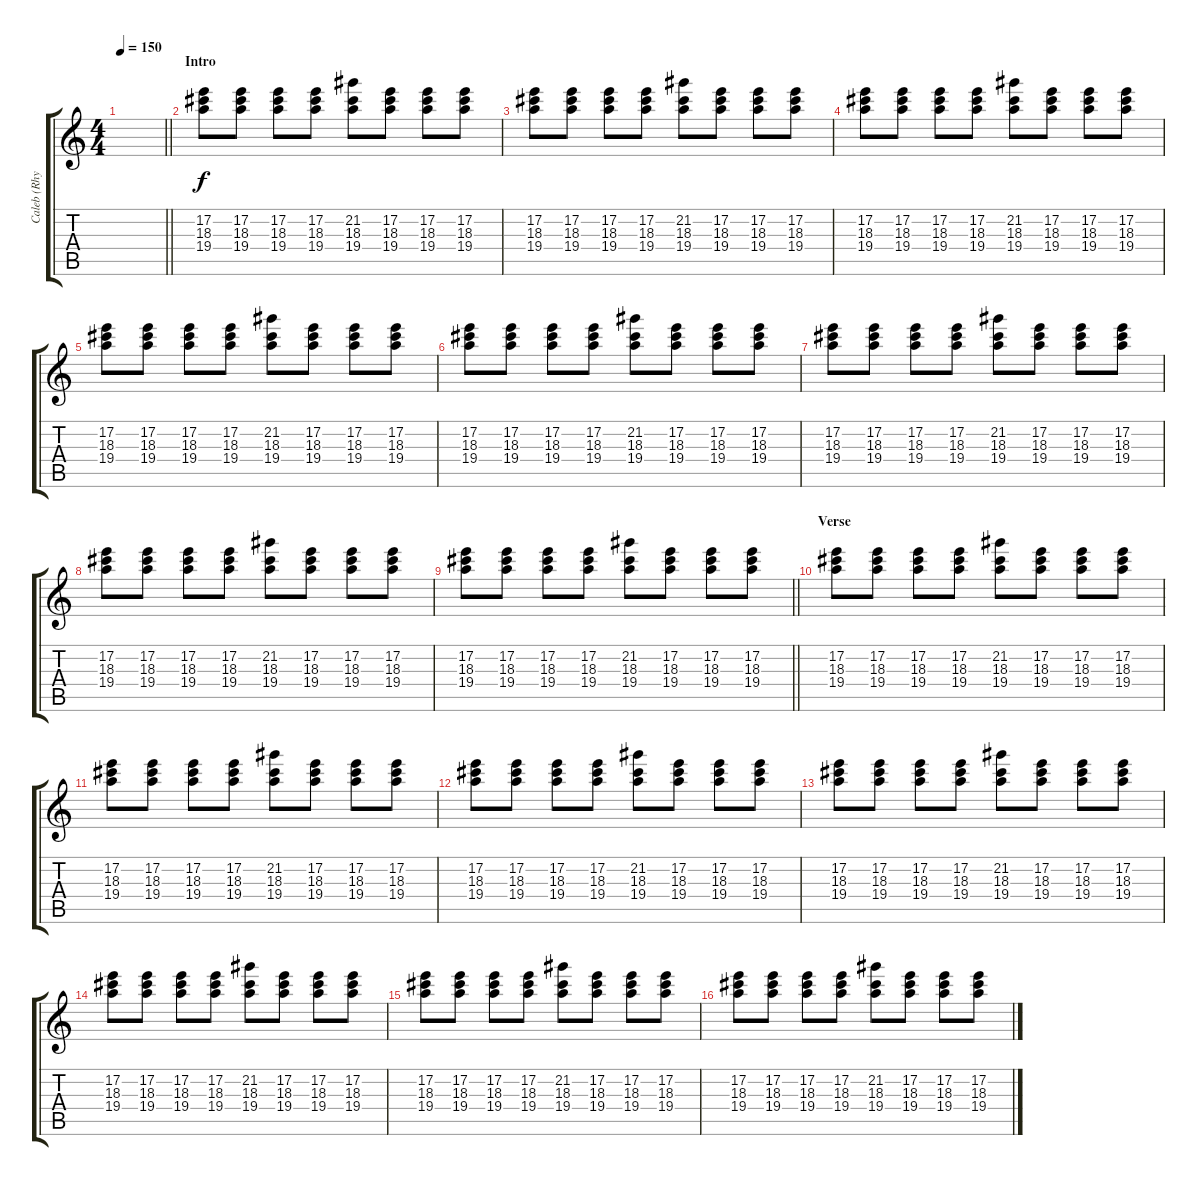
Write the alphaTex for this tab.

\track ("Caleb (Rhythm Guitar)" "Caleb (Rhy") {instrument overdrivenguitar}
\staff {score tabs}
\tuning (E4 B3 G3 D3 A2 E2) {hide}
\ts (4 4)
\tempo 150
\clef g2
\barLineRight lightlight
\ks c
|
\section ("" "Intro")
(17.2 18.3 19.4).8 (17.2 18.3 19.4).8 (17.2 18.3 19.4).8 (17.2 18.3 19.4).8 (21.2 18.3 19.4).8 (17.2 18.3 19.4).8 (17.2 18.3 19.4).8 (17.2 18.3 19.4).8 |
(17.2 18.3 19.4).8 (17.2 18.3 19.4).8 (17.2 18.3 19.4).8 (17.2 18.3 19.4).8 (21.2 18.3 19.4).8 (17.2 18.3 19.4).8 (17.2 18.3 19.4).8 (17.2 18.3 19.4).8 |
(17.2 18.3 19.4).8 (17.2 18.3 19.4).8 (17.2 18.3 19.4).8 (17.2 18.3 19.4).8 (21.2 18.3 19.4).8 (17.2 18.3 19.4).8 (17.2 18.3 19.4).8 (17.2 18.3 19.4).8 |
(17.2 18.3 19.4).8 (17.2 18.3 19.4).8 (17.2 18.3 19.4).8 (17.2 18.3 19.4).8 (21.2 18.3 19.4).8 (17.2 18.3 19.4).8 (17.2 18.3 19.4).8 (17.2 18.3 19.4).8 |
(17.2 18.3 19.4).8 (17.2 18.3 19.4).8 (17.2 18.3 19.4).8 (17.2 18.3 19.4).8 (21.2 18.3 19.4).8 (17.2 18.3 19.4).8 (17.2 18.3 19.4).8 (17.2 18.3 19.4).8 |
(17.2 18.3 19.4).8 (17.2 18.3 19.4).8 (17.2 18.3 19.4).8 (17.2 18.3 19.4).8 (21.2 18.3 19.4).8 (17.2 18.3 19.4).8 (17.2 18.3 19.4).8 (17.2 18.3 19.4).8 |
(17.2 18.3 19.4).8 (17.2 18.3 19.4).8 (17.2 18.3 19.4).8 (17.2 18.3 19.4).8 (21.2 18.3 19.4).8 (17.2 18.3 19.4).8 (17.2 18.3 19.4).8 (17.2 18.3 19.4).8 |
\barLineRight lightlight
(17.2 18.3 19.4).8 (17.2 18.3 19.4).8 (17.2 18.3 19.4).8 (17.2 18.3 19.4).8 (21.2 18.3 19.4).8 (17.2 18.3 19.4).8 (17.2 18.3 19.4).8 (17.2 18.3 19.4).8 |
\section ("" "Verse")
(17.2 18.3 19.4).8 (17.2 18.3 19.4).8 (17.2 18.3 19.4).8 (17.2 18.3 19.4).8 (21.2 18.3 19.4).8 (17.2 18.3 19.4).8 (17.2 18.3 19.4).8 (17.2 18.3 19.4).8 |
(17.2 18.3 19.4).8 (17.2 18.3 19.4).8 (17.2 18.3 19.4).8 (17.2 18.3 19.4).8 (21.2 18.3 19.4).8 (17.2 18.3 19.4).8 (17.2 18.3 19.4).8 (17.2 18.3 19.4).8 |
(17.2 18.3 19.4).8 (17.2 18.3 19.4).8 (17.2 18.3 19.4).8 (17.2 18.3 19.4).8 (21.2 18.3 19.4).8 (17.2 18.3 19.4).8 (17.2 18.3 19.4).8 (17.2 18.3 19.4).8 |
(17.2 18.3 19.4).8 (17.2 18.3 19.4).8 (17.2 18.3 19.4).8 (17.2 18.3 19.4).8 (21.2 18.3 19.4).8 (17.2 18.3 19.4).8 (17.2 18.3 19.4).8 (17.2 18.3 19.4).8 |
(17.2 18.3 19.4).8 (17.2 18.3 19.4).8 (17.2 18.3 19.4).8 (17.2 18.3 19.4).8 (21.2 18.3 19.4).8 (17.2 18.3 19.4).8 (17.2 18.3 19.4).8 (17.2 18.3 19.4).8 |
(17.2 18.3 19.4).8 (17.2 18.3 19.4).8 (17.2 18.3 19.4).8 (17.2 18.3 19.4).8 (21.2 18.3 19.4).8 (17.2 18.3 19.4).8 (17.2 18.3 19.4).8 (17.2 18.3 19.4).8 |
(17.2 18.3 19.4).8 (17.2 18.3 19.4).8 (17.2 18.3 19.4).8 (17.2 18.3 19.4).8 (21.2 18.3 19.4).8 (17.2 18.3 19.4).8 (17.2 18.3 19.4).8 (17.2 18.3 19.4).8
